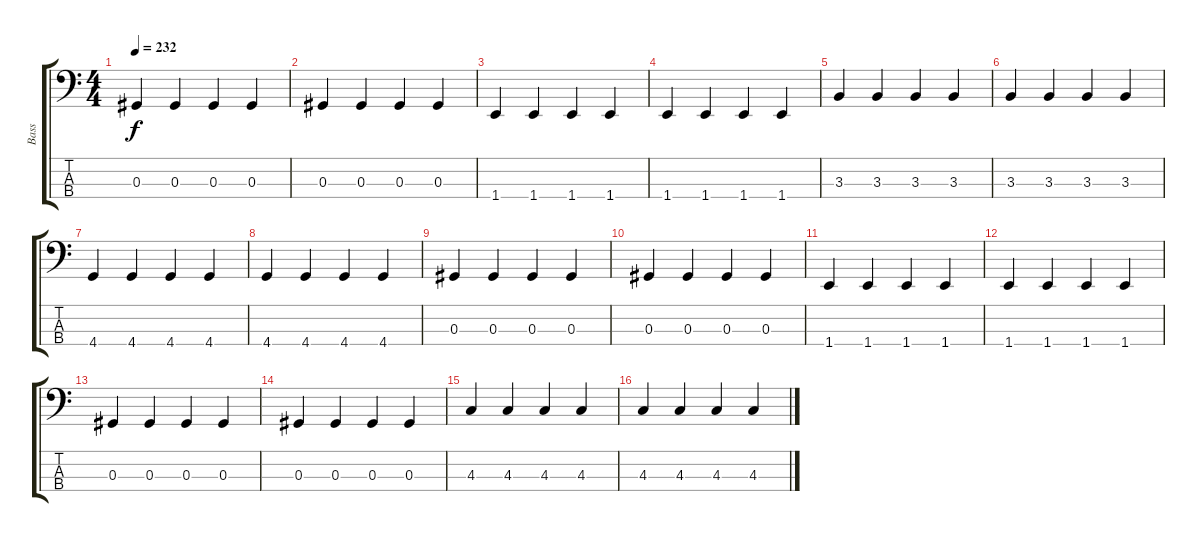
\track ("Bass" "Bass") {instrument electricbasspick}
\staff {score tabs}
\tuning (Gb2 Db2 Ab1 Eb1) {hide}
\ts (4 4)
\tempo 232
\clef f4
\ks c
0.3.4{dy f} 0.3.4 0.3.4 0.3.4 |
0.3.4 0.3.4 0.3.4 0.3.4 |
1.4.4 1.4.4 1.4.4 1.4.4 |
1.4.4 1.4.4 1.4.4 1.4.4 |
3.3.4 3.3.4 3.3.4 3.3.4 |
3.3.4 3.3.4 3.3.4 3.3.4 |
4.4.4 4.4.4 4.4.4 4.4.4 |
4.4.4 4.4.4 4.4.4 4.4.4 |
0.3.4 0.3.4 0.3.4 0.3.4 |
0.3.4 0.3.4 0.3.4 0.3.4 |
1.4.4 1.4.4 1.4.4 1.4.4 |
1.4.4 1.4.4 1.4.4 1.4.4 |
0.3.4 0.3.4 0.3.4 0.3.4 |
0.3.4 0.3.4 0.3.4 0.3.4 |
4.3.4 4.3.4 4.3.4 4.3.4 |
4.3.4 4.3.4 4.3.4 4.3.4
